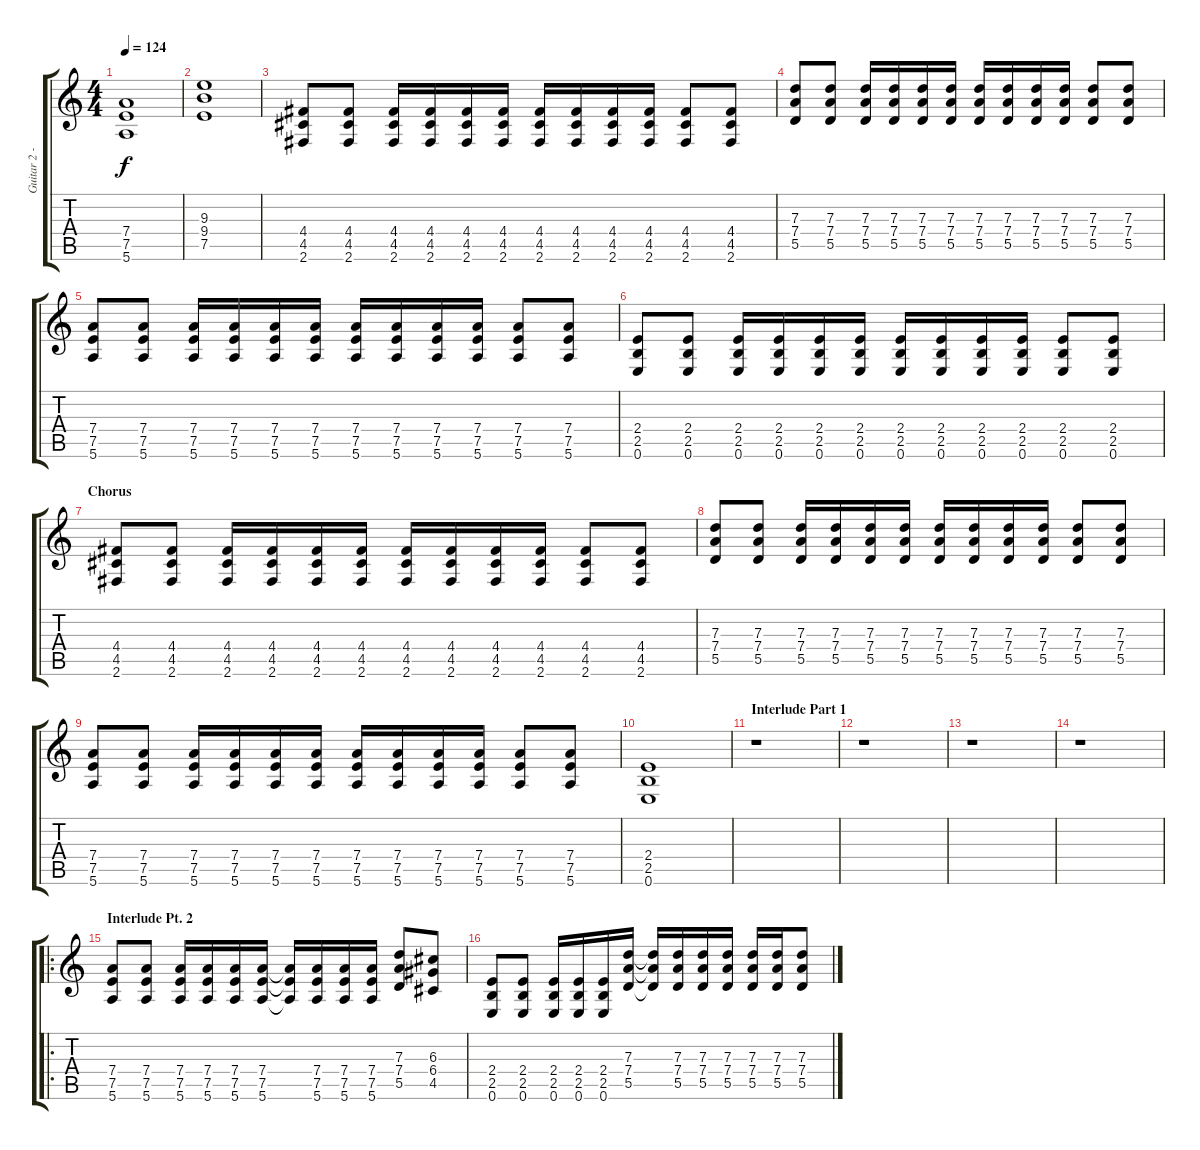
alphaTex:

\track ("Guitar 2 - Distortion" "Guitar 2 -") {instrument distortionguitar}
\staff {score tabs}
\tuning (E4 B3 G3 D3 A2 E2) {hide}
\ts (4 4)
\tempo 124
\clef g2
\ks c
(7.4 7.5 5.6).1{dy f} |
(9.3 9.4 7.5).1 |
(4.4 4.5 2.6).8 (4.4 4.5 2.6).8 (4.4 4.5 2.6).16 (4.4 4.5 2.6).16 (4.4 4.5 2.6).16 (4.4 4.5 2.6).16 (4.4 4.5 2.6).16 (4.4 4.5 2.6).16 (4.4 4.5 2.6).16 (4.4 4.5 2.6).16 (4.4 4.5 2.6).8 (4.4 4.5 2.6).8 |
(7.3 7.4 5.5).8 (7.3 7.4 5.5).8 (7.3 7.4 5.5).16 (7.3 7.4 5.5).16 (7.3 7.4 5.5).16 (7.3 7.4 5.5).16 (7.3 7.4 5.5).16 (7.3 7.4 5.5).16 (7.3 7.4 5.5).16 (7.3 7.4 5.5).16 (7.3 7.4 5.5).8 (7.3 7.4 5.5).8 |
(7.4 7.5 5.6).8 (7.4 7.5 5.6).8 (7.4 7.5 5.6).16 (7.4 7.5 5.6).16 (7.4 7.5 5.6).16 (7.4 7.5 5.6).16 (7.4 7.5 5.6).16 (7.4 7.5 5.6).16 (7.4 7.5 5.6).16 (7.4 7.5 5.6).16 (7.4 7.5 5.6).8 (7.4 7.5 5.6).8 |
(2.4 2.5 0.6).8 (2.4 2.5 0.6).8 (2.4 2.5 0.6).16 (2.4 2.5 0.6).16 (2.4 2.5 0.6).16 (2.4 2.5 0.6).16 (2.4 2.5 0.6).16 (2.4 2.5 0.6).16 (2.4 2.5 0.6).16 (2.4 2.5 0.6).16 (2.4 2.5 0.6).8 (2.4 2.5 0.6).8 |
\section ("" "Chorus")
(4.4 4.5 2.6).8 (4.4 4.5 2.6).8 (4.4 4.5 2.6).16 (4.4 4.5 2.6).16 (4.4 4.5 2.6).16 (4.4 4.5 2.6).16 (4.4 4.5 2.6).16 (4.4 4.5 2.6).16 (4.4 4.5 2.6).16 (4.4 4.5 2.6).16 (4.4 4.5 2.6).8 (4.4 4.5 2.6).8 |
(7.3 7.4 5.5).8 (7.3 7.4 5.5).8 (7.3 7.4 5.5).16 (7.3 7.4 5.5).16 (7.3 7.4 5.5).16 (7.3 7.4 5.5).16 (7.3 7.4 5.5).16 (7.3 7.4 5.5).16 (7.3 7.4 5.5).16 (7.3 7.4 5.5).16 (7.3 7.4 5.5).8 (7.3 7.4 5.5).8 |
(7.4 7.5 5.6).8 (7.4 7.5 5.6).8 (7.4 7.5 5.6).16 (7.4 7.5 5.6).16 (7.4 7.5 5.6).16 (7.4 7.5 5.6).16 (7.4 7.5 5.6).16 (7.4 7.5 5.6).16 (7.4 7.5 5.6).16 (7.4 7.5 5.6).16 (7.4 7.5 5.6).8 (7.4 7.5 5.6).8 |
(2.4 2.5 0.6).1 |
\section ("" "Interlude Part 1")
r.1 |
r.1 |
r.1 |
r.1 |
\ro
\section ("" "Interlude Pt. 2")
(7.4 7.5 5.6).8 (7.4 7.5 5.6).8 (7.4 7.5 5.6).16 (7.4 7.5 5.6).16 (7.4 7.5 5.6).16 (7.4 7.5 5.6).16 (7.4{t} 7.5{t} 5.6{t}).16 (7.4 7.5 5.6).16 (7.4 7.5 5.6).16 (7.4 7.5 5.6).16 (7.3 7.4 5.5).8 (6.3 6.4 4.5).8 |
(2.4 2.5 0.6).8 (2.4 2.5 0.6).8 (2.4 2.5 0.6).16 (2.4 2.5 0.6).16 (2.4 2.5 0.6).16 (7.3 7.4 5.5).16 (7.3{t} 7.4{t} 5.5{t}).16 (7.3 7.4 5.5).16 (7.3 7.4 5.5).16 (7.3 7.4 5.5).16 (7.3 7.4 5.5).16 (7.3 7.4 5.5).16 (7.3 7.4 5.5).8
